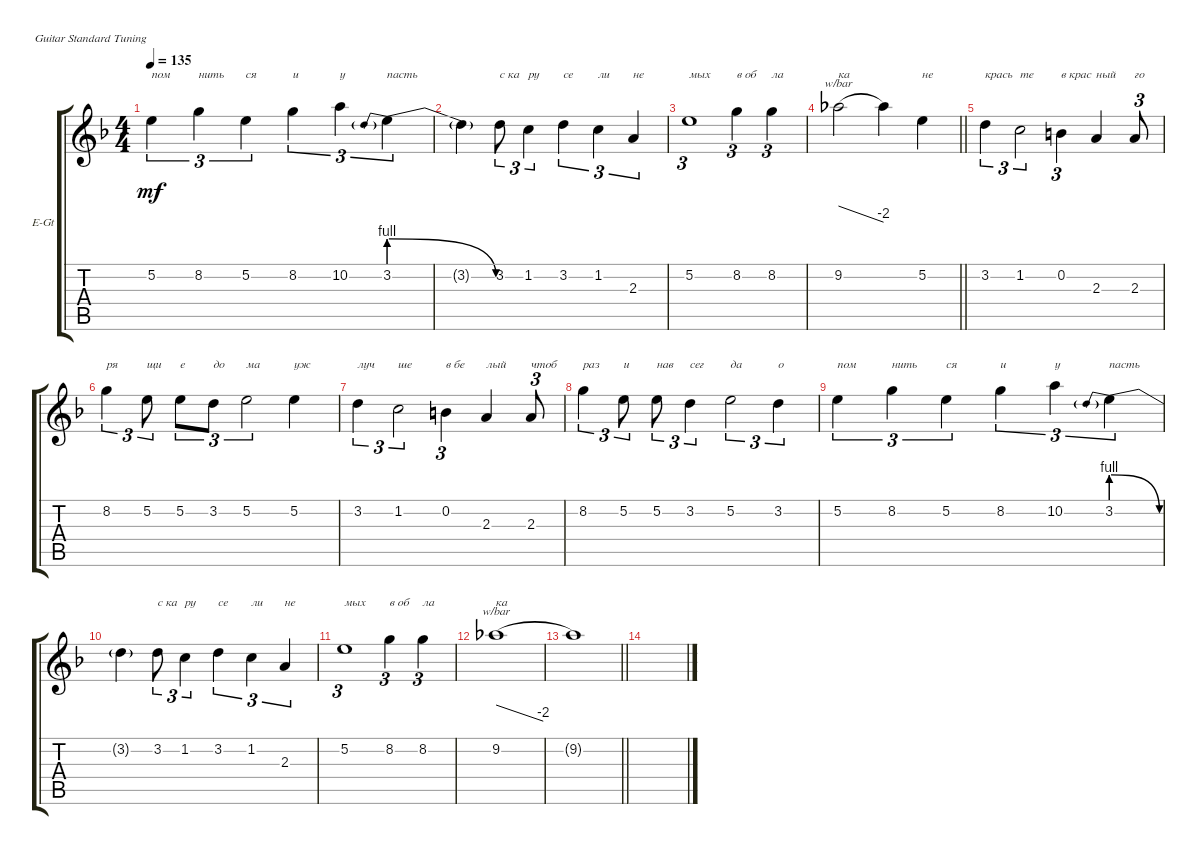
\bracketExtendMode groupsimilarinstruments
\firstSystemTrackNameOrientation horizontal
\otherSystemsTrackNameOrientation horizontal
\track ("vocal 1 (Artur Potemkin)" "E-Gt") {instrument electricguitarclean}
\staff {score tabs}
\tuning (E4 B3 G3 D3 A2 E2)
\ts (4 4)
\tempo 135
\clef g2
\scale
0.333333
\ks dminor
5.2.4{tu (3 2) txt "пом" dy mf} 8.2.4{tu (3 2) txt "нить"} 5.2.4{tu (3 2) txt "ся"} 8.2.4{tu (3 2) txt "и"} 10.2.4{tu (3 2) txt "у"} 3.2{be (prebendrelease 0 4 50.4 0)}.4{tu (3 2) txt "пасть"} |
\scale
0.333333 3.2{t}.4 3.2.8{tu (3 2) txt "с ка"} 1.2.4{tu (3 2) txt "ру"} 3.2.4{tu (3 2) txt "се"} 1.2.4{tu (3 2) txt "ли"} 2.3.4{tu (3 2) txt "не"} |
\scale
0.333333 5.2.1{tu (3 2) txt "мых"} 8.2.4{tu (3 2) txt "в об"} 8.2.4{tu (3 2) txt "ла"} |
\scale
0.333333
\barLineRight lightlight
9.2.2{tbe (dive default 0 0 28.799999999999997 -8) txt "ка"} 9.2{t}.4 5.2.4{txt "не"} |
\scale
0.333333 3.2.4{tu (3 2) txt "крась"} 1.2.2{tu (3 2) txt "те"} 0.2.4{tu (3 2) txt "в крас"} 2.3.4{txt "ный"} 2.3.8{tu (3 2) txt "го"} |
\scale
0.333333 8.2.4{tu (3 2) txt "ря"} 5.2.8{tu (3 2) txt "щи"} 5.2.8{tu (3 2) txt "е"} 3.2.8{tu (3 2) txt "до"} 5.2.2{tu (3 2) txt "ма"} 5.2.4{txt "уж"} |
\scale
0.333333 3.2.4{tu (3 2) txt "луч"} 1.2.2{tu (3 2) txt "ше"} 0.2.4{tu (3 2) txt "в бе"} 2.3.4{txt "лый"} 2.3.8{tu (3 2) txt "чтоб"} |
\scale
0.333333 8.2.4{tu (3 2) txt "раз"} 5.2.8{tu (3 2) txt "и"} 5.2.8{tu (3 2) txt "нав"} 3.2.4{tu (3 2) txt "сег"} 5.2.2{tu (3 2) txt "да"} 3.2.4{tu (3 2) txt "о"} |
\scale
0.333333 5.2.4{tu (3 2) txt "пом"} 8.2.4{tu (3 2) txt "нить"} 5.2.4{tu (3 2) txt "ся"} 8.2.4{tu (3 2) txt "и"} 10.2.4{tu (3 2) txt "у"} 3.2{be (prebendrelease 0 4 50.4 0)}.4{tu (3 2) txt "пасть"} |
\scale
0.333333 3.2{t}.4 3.2.8{tu (3 2) txt "с ка"} 1.2.4{tu (3 2) txt "ру"} 3.2.4{tu (3 2) txt "се"} 1.2.4{tu (3 2) txt "ли"} 2.3.4{tu (3 2) txt "не"} |
\scale
0.333333 5.2.1{tu (3 2) txt "мых"} 8.2.4{tu (3 2) txt "в об"} 8.2.4{tu (3 2) txt "ла"} |
\scale
0.333333 9.2.1{tbe (dive default 0 0 28.799999999999997 -8) txt "ка"} |
\scale
0.333333
\barLineRight lightlight
9.2{t}.1 |
\section ("" "")
\scale
0.333333 |
\scale
0.333333 |
\scale
0.333333
